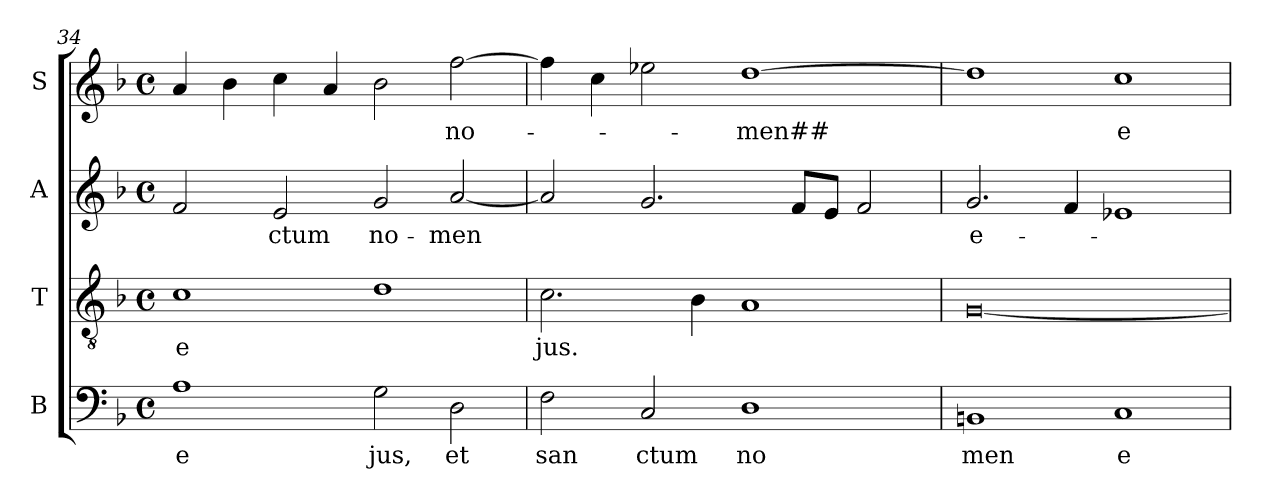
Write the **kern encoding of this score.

**kern	**text	**kern	**text	**kern	**text	**kern	**text
*part4	*part4	*part3	*part3	*part2	*part2	*part1	*part1
*staff4	*staff4	*staff3	*staff3	*staff2	*staff2	*staff1	*staff1
*I"B	*	*I"T	*	*I"A	*	*I"S	*
*I'B	*	*I'T	*	*I'A	*	*I'S	*
*clefF4	*	*clefGv2	*	*clefG2	*	*clefG2	*
*k[b-]	*	*k[b-]	*	*k[b-]	*	*k[b-]	*
*F:	*	*F:	*	*F:	*	*F:	*
*M4/4	*	*M4/4	*	*M4/4	*	*M4/4	*
*met(c)	*	*met(c)	*	*met(c)	*	*met(c)	*
=34	=34	=34	=34	=34	=34	=34	=34
!	!LO:LY:b:cj	!	!LO:LY:b:rj	!	!	!	!
1A	e	1c	e	2f/	.	4a/	.
.	.	.	.	.	.	4b-\	.
!	!	!	!	!	!LO:LY:b:cj	!	!
.	.	.	.	2e/	-ctum	4cc\	.
.	.	.	.	.	.	4a/	.
!	!LO:LY:b:cj	!	!	!	!LO:LY:b:cj	!	!
2G\	jus,	1d	.	2g/	no-	2b-\	.
!	!LO:LY:b:cj	!	!	!	!LO:LY:b	!	!LO:LY:b:cj
2D\	et	.	.	[<2a/	-men	[>2ff\	no-
=35	=35	=35	=35	=35	=35	=35	=35
!	!LO:LY:b:cj	!	!LO:LY:b	!	!	!	!
2F\	san	2.c\	jus.	2a/]	.	4ff\]	.
.	.	.	.	.	.	4cc\	.
!	!LO:LY:b:cj	!	!	!	!	!	!
2C/	ctum	.	.	2.g/	.	2ee-X\	.
.	.	4B-\	.	.	.	.	.
!	!LO:LY:b:cj	!	!	!	!	!	!LO:LY:b:cj
1D	no	1A	.	.	.	[>1dd	-men##
.	.	.	.	8f/L	.	.	.
.	.	.	.	8e/J	.	.	.
.	.	.	.	2f/	.	.	.
=36	=36	=36	=36	=36	=36	=36	=36
!	!LO:LY:b:cj	!	!	!	!LO:LY:b:cj	!	!
1BBn	men	[<0G	.	2.g/	e-	1dd]	.
.	.	.	.	4f/	.	.	.
!	!LO:LY:b:cj	!	!	!	!	!	!LO:LY:b:cj
1C	e	.	.	1e-X	.	1cc	e-
=	=	=	=	=	=	=	=
*-	*-	*-	*-	*-	*-	*-	*-
